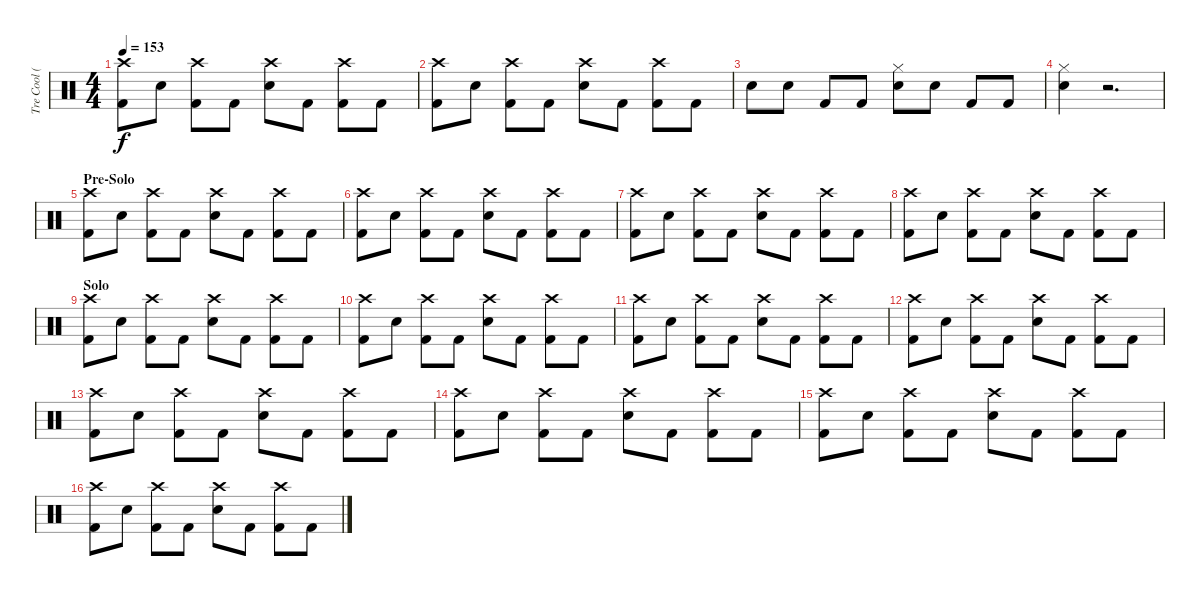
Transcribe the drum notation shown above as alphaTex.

\track ("Tre Cool (Drums)" "Tre Cool (") {instrument percussion}
\staff {score}
\articulation defaults
\ts (4 4)
\tempo 153
\clef neutral
\ks c
("Kick (hit) 2" "Crash high (hit)").8{dy f} "Snare (hit) 2".8 ("Kick (hit) 2" "Crash high (hit)").8 "Kick (hit) 2".8 ("Snare (hit) 2" "Crash high (hit)").8 "Kick (hit) 2".8 ("Kick (hit) 2" "Crash high (hit)").8 "Kick (hit) 2".8 |
("Kick (hit) 2" "Crash high (hit)").8 "Snare (hit) 2".8 ("Kick (hit) 2" "Crash high (hit)").8 "Kick (hit) 2".8 ("Snare (hit) 2" "Crash high (hit)").8 "Kick (hit) 2".8 ("Kick (hit) 2" "Crash high (hit)").8 "Kick (hit) 2".8 |
"Snare (hit) 2".8 "Snare (hit) 2".8 "Kick (hit) 2".8 "Kick (hit) 2".8 ("Snare (hit) 2" "Hi-Hat (closed)").8 "Snare (hit) 2".8 "Kick (hit) 2".8 "Kick (hit) 2".8 |
("Snare (hit) 2" "Hi-Hat (closed)").4 r.2{d} |
\section ("" "Pre-Solo")
("Kick (hit) 2" "Crash high (hit)").8 "Snare (hit) 2".8 ("Kick (hit) 2" "Crash high (hit)").8 "Kick (hit) 2".8 ("Snare (hit) 2" "Crash high (hit)").8 "Kick (hit) 2".8 ("Kick (hit) 2" "Crash high (hit)").8 "Kick (hit) 2".8 |
("Kick (hit) 2" "Crash high (hit)").8 "Snare (hit) 2".8 ("Kick (hit) 2" "Crash high (hit)").8 "Kick (hit) 2".8 ("Snare (hit) 2" "Crash high (hit)").8 "Kick (hit) 2".8 ("Kick (hit) 2" "Crash high (hit)").8 "Kick (hit) 2".8 |
("Kick (hit) 2" "Crash high (hit)").8 "Snare (hit) 2".8 ("Kick (hit) 2" "Crash high (hit)").8 "Kick (hit) 2".8 ("Snare (hit) 2" "Crash high (hit)").8 "Kick (hit) 2".8 ("Kick (hit) 2" "Crash high (hit)").8 "Kick (hit) 2".8 |
("Kick (hit) 2" "Crash high (hit)").8 "Snare (hit) 2".8 ("Kick (hit) 2" "Crash high (hit)").8 "Kick (hit) 2".8 ("Snare (hit) 2" "Crash high (hit)").8 "Kick (hit) 2".8 ("Kick (hit) 2" "Crash high (hit)").8 "Kick (hit) 2".8 |
\section ("" "Solo")
("Kick (hit) 2" "Crash high (hit)").8 "Snare (hit) 2".8 ("Kick (hit) 2" "Crash high (hit)").8 "Kick (hit) 2".8 ("Snare (hit) 2" "Crash high (hit)").8 "Kick (hit) 2".8 ("Kick (hit) 2" "Crash high (hit)").8 "Kick (hit) 2".8 |
("Kick (hit) 2" "Crash high (hit)").8 "Snare (hit) 2".8 ("Kick (hit) 2" "Crash high (hit)").8 "Kick (hit) 2".8 ("Snare (hit) 2" "Crash high (hit)").8 "Kick (hit) 2".8 ("Kick (hit) 2" "Crash high (hit)").8 "Kick (hit) 2".8 |
("Kick (hit) 2" "Crash high (hit)").8 "Snare (hit) 2".8 ("Kick (hit) 2" "Crash high (hit)").8 "Kick (hit) 2".8 ("Snare (hit) 2" "Crash high (hit)").8 "Kick (hit) 2".8 ("Kick (hit) 2" "Crash high (hit)").8 "Kick (hit) 2".8 |
("Kick (hit) 2" "Crash high (hit)").8 "Snare (hit) 2".8 ("Kick (hit) 2" "Crash high (hit)").8 "Kick (hit) 2".8 ("Snare (hit) 2" "Crash high (hit)").8 "Kick (hit) 2".8 ("Kick (hit) 2" "Crash high (hit)").8 "Kick (hit) 2".8 |
("Kick (hit) 2" "Crash high (hit)").8 "Snare (hit) 2".8 ("Kick (hit) 2" "Crash high (hit)").8 "Kick (hit) 2".8 ("Snare (hit) 2" "Crash high (hit)").8 "Kick (hit) 2".8 ("Kick (hit) 2" "Crash high (hit)").8 "Kick (hit) 2".8 |
("Kick (hit) 2" "Crash high (hit)").8 "Snare (hit) 2".8 ("Kick (hit) 2" "Crash high (hit)").8 "Kick (hit) 2".8 ("Snare (hit) 2" "Crash high (hit)").8 "Kick (hit) 2".8 ("Kick (hit) 2" "Crash high (hit)").8 "Kick (hit) 2".8 |
("Kick (hit) 2" "Crash high (hit)").8 "Snare (hit) 2".8 ("Kick (hit) 2" "Crash high (hit)").8 "Kick (hit) 2".8 ("Snare (hit) 2" "Crash high (hit)").8 "Kick (hit) 2".8 ("Kick (hit) 2" "Crash high (hit)").8 "Kick (hit) 2".8 |
("Kick (hit) 2" "Crash high (hit)").8 "Snare (hit) 2".8 ("Kick (hit) 2" "Crash high (hit)").8 "Kick (hit) 2".8 ("Snare (hit) 2" "Crash high (hit)").8 "Kick (hit) 2".8 ("Kick (hit) 2" "Crash high (hit)").8 "Kick (hit) 2".8
